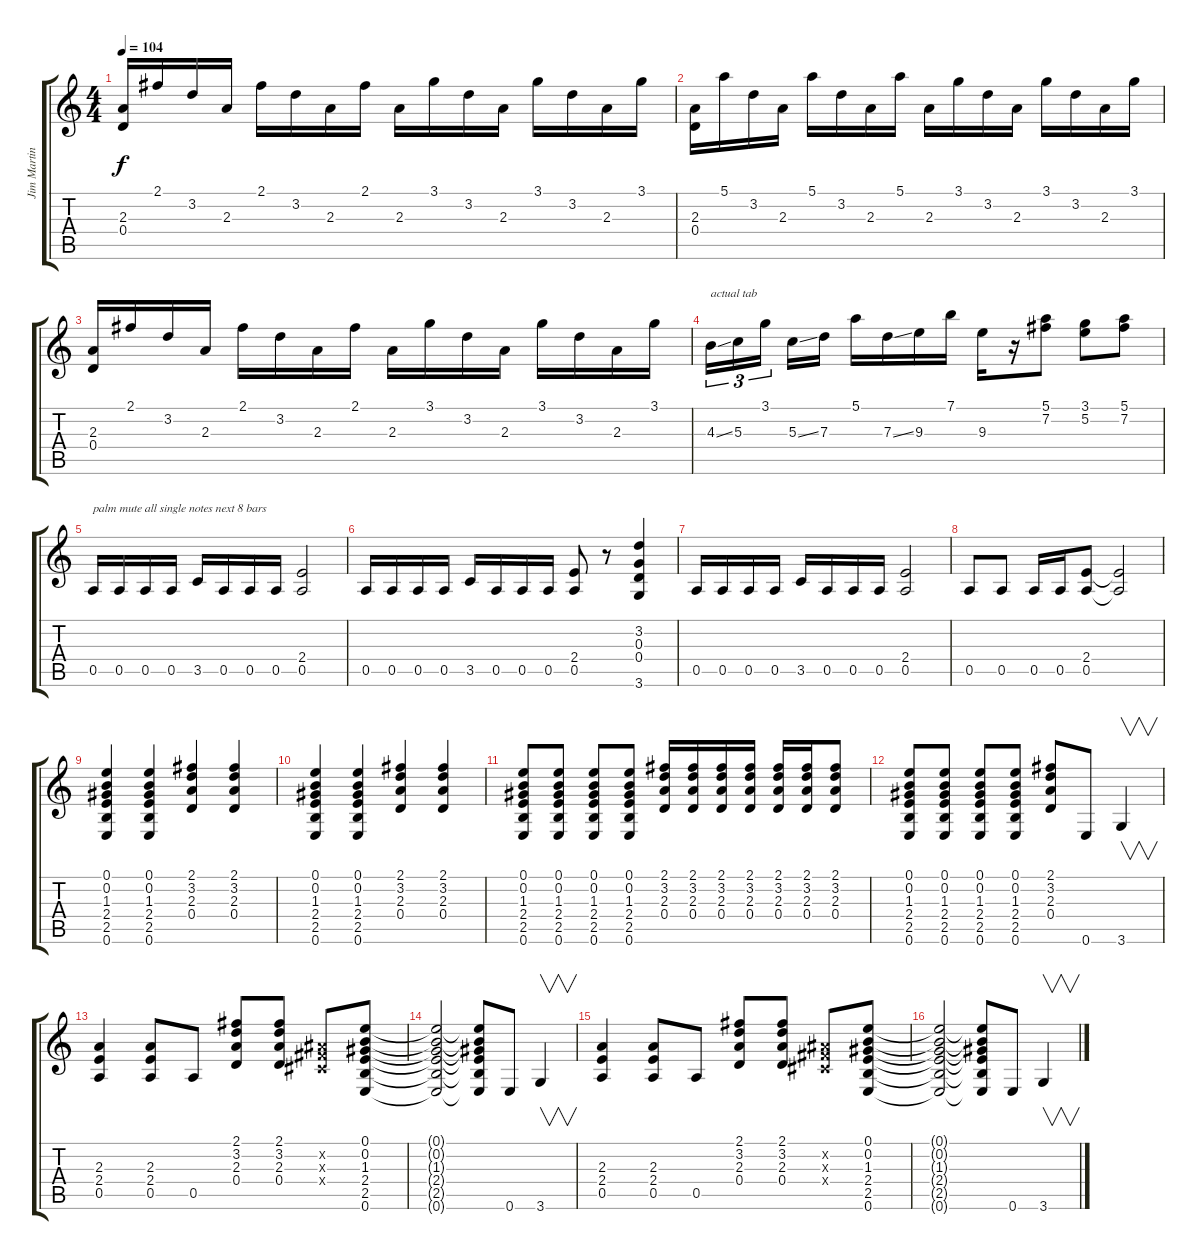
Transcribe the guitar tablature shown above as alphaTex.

\track ("Jim Martin" "Jim Martin") {instrument overdrivenguitar}
\staff {score tabs}
\tuning (E4 B3 G3 D3 A2 E2) {hide}
\ts (4 4)
\tempo 104
\clef g2
\ks c
(2.3 0.4).16{dy f} 2.1.16 3.2.16 2.3.16 2.1.16 3.2.16 2.3.16 2.1.16 2.3.16 3.1.16 3.2.16 2.3.16 3.1.16 3.2.16 2.3.16 3.1.16 |
(2.3 0.4).16 5.1.16 3.2.16 2.3.16 5.1.16 3.2.16 2.3.16 5.1.16 2.3.16 3.1.16 3.2.16 2.3.16 3.1.16 3.2.16 2.3.16 3.1.16 |
(2.3 0.4).16 2.1.16 3.2.16 2.3.16 2.1.16 3.2.16 2.3.16 2.1.16 2.3.16 3.1.16 3.2.16 2.3.16 3.1.16 3.2.16 2.3.16 3.1.16 |
4.3{ss}.16{tu (3 2) txt "actual tab" volume 0} 5.3.16{tu (3 2)} 3.1.16{tu (3 2)} 5.3{ss}.16 7.3.16 5.1.16 7.3{ss}.16 9.3.16 7.1.16 9.3.16 r.16 (5.1 7.2).8 (3.1 5.2).8 (5.1 7.2).8 |
0.5.16{txt "palm mute all single notes next 8 bars" volume 13} 0.5.16 0.5.16 0.5.16 3.5.16 0.5.16 0.5.16 0.5.16 (2.4 0.5).2 |
0.5.16 0.5.16 0.5.16 0.5.16 3.5.16 0.5.16 0.5.16 0.5.16 (2.4 0.5).8 r.8 (3.2 0.3 0.4 3.6).4 |
0.5.16 0.5.16 0.5.16 0.5.16 3.5.16 0.5.16 0.5.16 0.5.16 (2.4 0.5).2 |
0.5.8 0.5.8 0.5.16 0.5.16 (2.4 0.5).8 (2.4{t} 0.5{t}).2 |
(0.1 0.2 1.3 2.4 2.5 0.6).4 (0.1 0.2 1.3 2.4 2.5 0.6).4 (2.1 3.2 2.3 0.4).4 (2.1 3.2 2.3 0.4).4 |
(0.1 0.2 1.3 2.4 2.5 0.6).4 (0.1 0.2 1.3 2.4 2.5 0.6).4 (2.1 3.2 2.3 0.4).4 (2.1 3.2 2.3 0.4).4 |
(0.1 0.2 1.3 2.4 2.5 0.6).8 (0.1 0.2 1.3 2.4 2.5 0.6).8 (0.1 0.2 1.3 2.4 2.5 0.6).8 (0.1 0.2 1.3 2.4 2.5 0.6).8 (2.1 3.2 2.3 0.4).16 (2.1 3.2 2.3 0.4).16 (2.1 3.2 2.3 0.4).16 (2.1 3.2 2.3 0.4).16 (2.1 3.2 2.3 0.4).16 (2.1 3.2 2.3 0.4).16 (2.1 3.2 2.3 0.4).8 |
(0.1 0.2 1.3 2.4 2.5 0.6).8 (0.1 0.2 1.3 2.4 2.5 0.6).8 (0.1 0.2 1.3 2.4 2.5 0.6).8 (0.1 0.2 1.3 2.4 2.5 0.6).8 (2.1 3.2 2.3 0.4).8 0.6.8 3.6.4{v} |
(2.3 2.4 0.5).4 (2.3 2.4 0.5).8 0.5.8 (2.1 3.2 2.3 0.4).8 (2.1 3.2 2.3 0.4).8 (-1.2{x} -1.3{x} -1.4{x}).8 (0.1 0.2 1.3 2.4 2.5 0.6).8 |
(0.1{t} 0.2{t} 1.3{t} 2.4{t} 2.5{t} 0.6{t}).2 (0.1{t} 0.2{t} 1.3{t} 2.4{t} 2.5{t} 0.6{t}).8 0.6.8 3.6.4{v} |
(2.3 2.4 0.5).4 (2.3 2.4 0.5).8 0.5.8 (2.1 3.2 2.3 0.4).8 (2.1 3.2 2.3 0.4).8 (-1.2{x} -1.3{x} -1.4{x}).8 (0.1 0.2 1.3 2.4 2.5 0.6).8 |
(0.1{t} 0.2{t} 1.3{t} 2.4{t} 2.5{t} 0.6{t}).2 (0.1{t} 0.2{t} 1.3{t} 2.4{t} 2.5{t} 0.6{t}).8 0.6.8 3.6.4{v}
